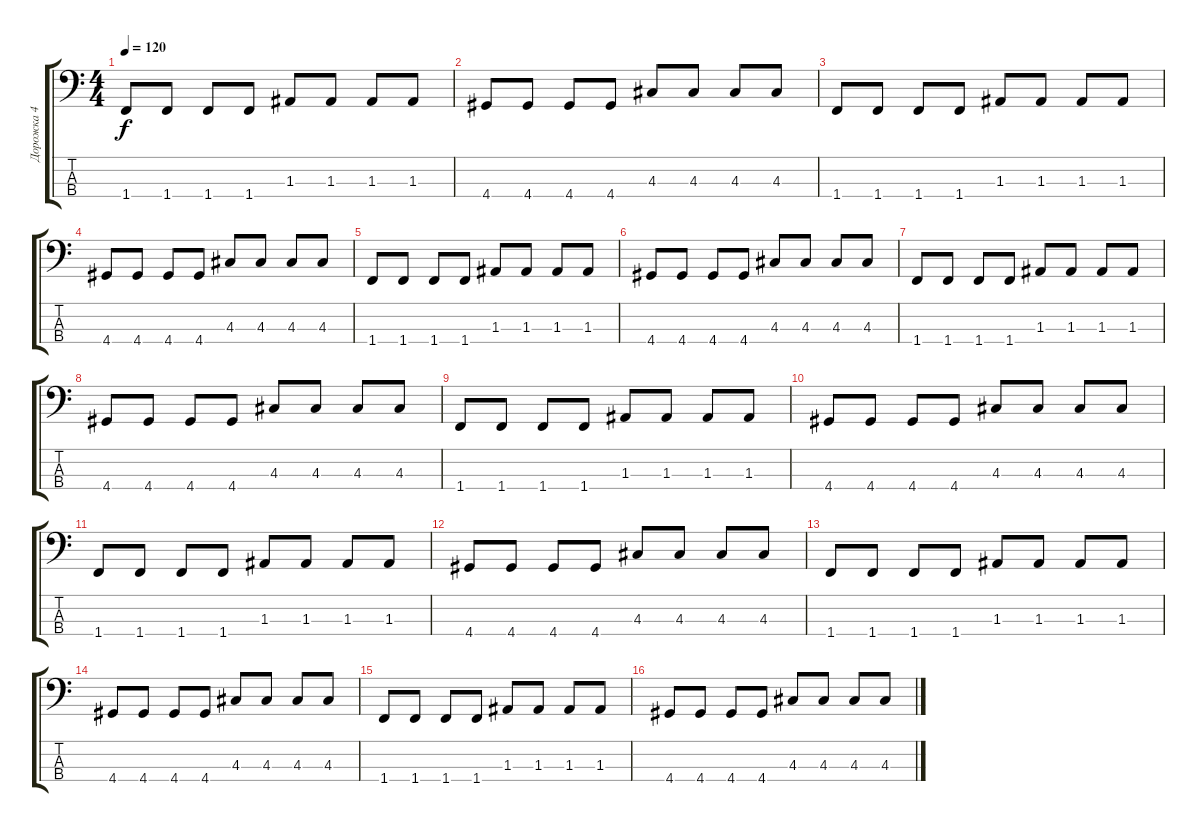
\track ("Дорожка 4" "Дорожка 4") {instrument electricbasspick}
\staff {score tabs}
\tuning (G2 D2 A1 E1) {hide}
\ts (4 4)
\tempo 120
\clef f4
\ks c
1.4.8{dy f} 1.4.8 1.4.8 1.4.8 1.3.8 1.3.8 1.3.8 1.3.8 |
4.4.8 4.4.8 4.4.8 4.4.8 4.3.8 4.3.8 4.3.8 4.3.8 |
1.4.8 1.4.8 1.4.8 1.4.8 1.3.8 1.3.8 1.3.8 1.3.8 |
4.4.8 4.4.8 4.4.8 4.4.8 4.3.8 4.3.8 4.3.8 4.3.8 |
1.4.8 1.4.8 1.4.8 1.4.8 1.3.8 1.3.8 1.3.8 1.3.8 |
4.4.8 4.4.8 4.4.8 4.4.8 4.3.8 4.3.8 4.3.8 4.3.8 |
1.4.8 1.4.8 1.4.8 1.4.8 1.3.8 1.3.8 1.3.8 1.3.8 |
4.4.8 4.4.8 4.4.8 4.4.8 4.3.8 4.3.8 4.3.8 4.3.8 |
1.4.8 1.4.8 1.4.8 1.4.8 1.3.8 1.3.8 1.3.8 1.3.8 |
4.4.8 4.4.8 4.4.8 4.4.8 4.3.8 4.3.8 4.3.8 4.3.8 |
1.4.8 1.4.8 1.4.8 1.4.8 1.3.8 1.3.8 1.3.8 1.3.8 |
4.4.8 4.4.8 4.4.8 4.4.8 4.3.8 4.3.8 4.3.8 4.3.8 |
1.4.8 1.4.8 1.4.8 1.4.8 1.3.8 1.3.8 1.3.8 1.3.8 |
4.4.8 4.4.8 4.4.8 4.4.8 4.3.8 4.3.8 4.3.8 4.3.8 |
1.4.8 1.4.8 1.4.8 1.4.8 1.3.8 1.3.8 1.3.8 1.3.8 |
4.4.8 4.4.8 4.4.8 4.4.8 4.3.8 4.3.8 4.3.8 4.3.8
